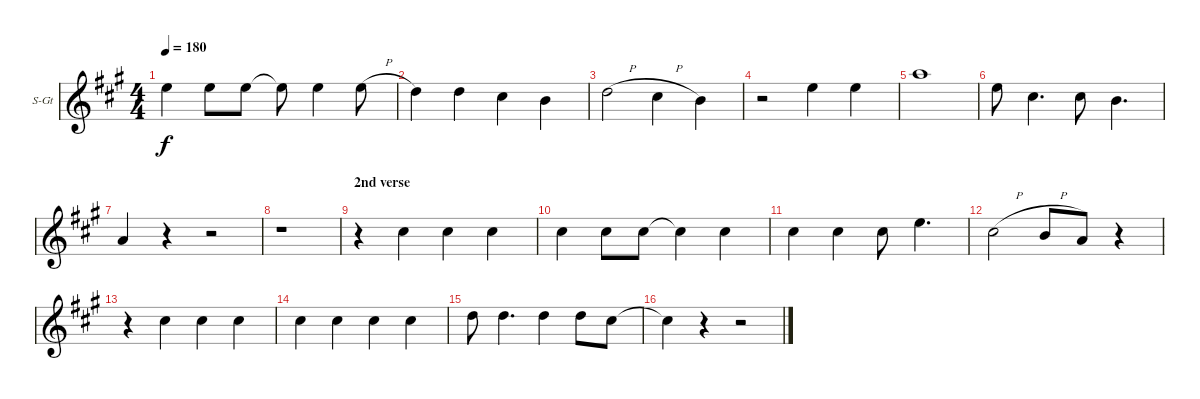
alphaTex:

\bracketExtendMode groupsimilarinstruments
\firstSystemTrackNameOrientation horizontal
\otherSystemsTrackNameOrientation horizontal
\track ("Vocal" "S-Gt") {instrument altosax}
\staff {score}
\tuning (E4 B3 G3 D3 A2 E2)
\displaytranspose 12
\ts (4 4)
\tempo 180
\clef g2
\ks a
0.1.4{dy f} 0.1.8 0.1.8 0.1{t}.8 0.1.4 5.2{h}.8 |
3.2.4 3.2.4 2.2.4 0.2.4 |
3.2{h}.2 2.2{h}.4 0.2.4 |
r.2 0.1.4 0.1.4 |
5.1.1 |
0.1.8 2.2.4{d} 2.2.8 0.2.4{d} |
2.3.4 r.4 r.2 |
r.1 |
\section ("" "2nd verse")
r.4 2.2.4 2.2.4 2.2.4 |
2.2.4 2.2.8 2.2.8 2.2{t}.4 2.2.4 |
2.2.4 2.2.4 2.2.8 0.1.4{d} |
6.3{h}.2 4.3{h}.8 2.3.8 r.4 |
r.4 2.2.4 2.2.4 2.2.4 |
2.2.4 2.2.4 2.2.4 2.2.4 |
3.2.8 3.2.4{d} 3.2.4 3.2.8 2.2.8 |
2.2{t}.4 r.4 r.2
